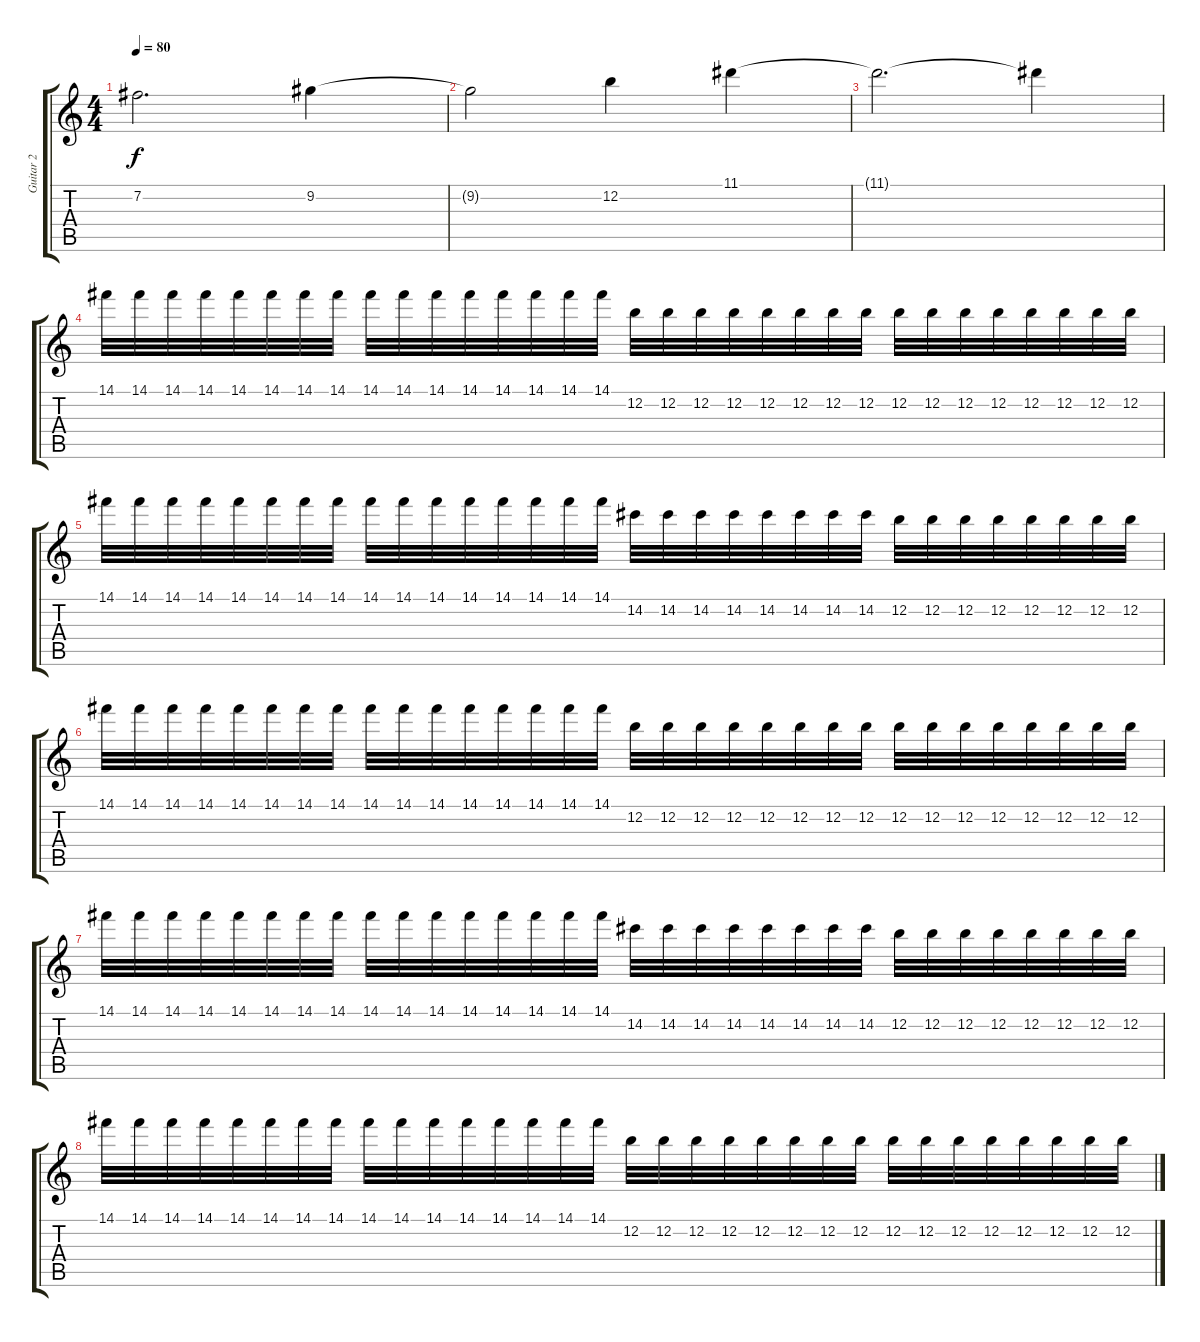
\track ("Guitar 2" "Guitar 2") {instrument distortionguitar}
\staff {score tabs}
\tuning (E4 B3 G3 D3 A2 E2) {hide}
\ts (4 4)
\tempo 80
\clef g2
\ks c
7.2{t}.2{d dy f} 9.2.4 |
9.2{t}.2 12.2.4 11.1.4 |
11.1{t}.2{d} 11.1{t}.4 |
14.1.32 14.1.32 14.1.32 14.1.32 14.1.32 14.1.32 14.1.32 14.1.32 14.1.32 14.1.32 14.1.32 14.1.32 14.1.32 14.1.32 14.1.32 14.1.32 12.2.32 12.2.32 12.2.32 12.2.32 12.2.32 12.2.32 12.2.32 12.2.32 12.2.32 12.2.32 12.2.32 12.2.32 12.2.32 12.2.32 12.2.32 12.2.32 |
14.1.32 14.1.32 14.1.32 14.1.32 14.1.32 14.1.32 14.1.32 14.1.32 14.1.32 14.1.32 14.1.32 14.1.32 14.1.32 14.1.32 14.1.32 14.1.32 14.2.32 14.2.32 14.2.32 14.2.32 14.2.32 14.2.32 14.2.32 14.2.32 12.2.32 12.2.32 12.2.32 12.2.32 12.2.32 12.2.32 12.2.32 12.2.32 |
14.1.32 14.1.32 14.1.32 14.1.32 14.1.32 14.1.32 14.1.32 14.1.32 14.1.32 14.1.32 14.1.32 14.1.32 14.1.32 14.1.32 14.1.32 14.1.32 12.2.32 12.2.32 12.2.32 12.2.32 12.2.32 12.2.32 12.2.32 12.2.32 12.2.32 12.2.32 12.2.32 12.2.32 12.2.32 12.2.32 12.2.32 12.2.32 |
14.1.32 14.1.32 14.1.32 14.1.32 14.1.32 14.1.32 14.1.32 14.1.32 14.1.32 14.1.32 14.1.32 14.1.32 14.1.32 14.1.32 14.1.32 14.1.32 14.2.32 14.2.32 14.2.32 14.2.32 14.2.32 14.2.32 14.2.32 14.2.32 12.2.32 12.2.32 12.2.32 12.2.32 12.2.32 12.2.32 12.2.32 12.2.32 |
14.1.32 14.1.32 14.1.32 14.1.32 14.1.32 14.1.32 14.1.32 14.1.32 14.1.32 14.1.32 14.1.32 14.1.32 14.1.32 14.1.32 14.1.32 14.1.32 12.2.32 12.2.32 12.2.32 12.2.32 12.2.32 12.2.32 12.2.32 12.2.32 12.2.32 12.2.32 12.2.32 12.2.32 12.2.32 12.2.32 12.2.32 12.2.32
